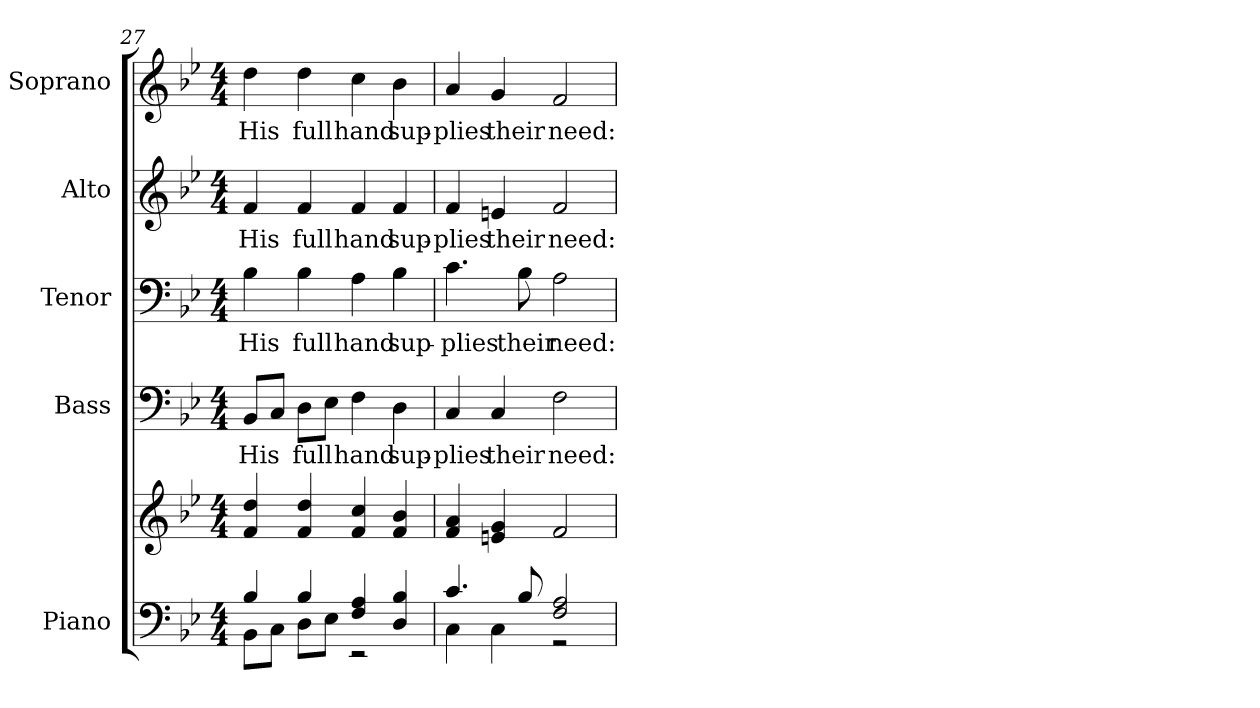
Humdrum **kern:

**kern	**kern	**kern	**text	**kern	**text	**kern	**text	**kern	**text
*part5	*part5	*part4	*part4	*part3	*part3	*part2	*part2	*part1	*part1
*staff6	*staff5	*staff4	*staff4	*staff3	*staff3	*staff2	*staff2	*staff1	*staff1
*I"Piano	*	*I"Bass	*	*I"Tenor	*	*I"Alto	*	*I"Soprano	*
*I'Pno.	*	*I'B.	*	*I'T.	*	*I'A.	*	*I'S.	*
!!LO:PB:g=z
*clefF4	*clefG2	*clefF4	*	*clefF4	*	*clefG2	*	*clefG2	*
*k[b-e-]	*k[b-e-]	*k[b-e-]	*	*k[b-e-]	*	*k[b-e-]	*	*k[b-e-]	*
*B-:	*B-:	*B-:	*	*B-:	*	*B-:	*	*B-:	*
*M4/4	*M4/4	*M4/4	*	*M4/4	*	*M4/4	*	*M4/4	*
=27	=27	=27	=27	=27	=27	=27	=27	=27	=27
*^	*	*	*	*	*	*	*	*	*
!	!	!	!	!LO:LY:b:color=#000000	!	!	!	!	!	!
!	!	!	!	!	!	!LO:LY:b:color=#000000	!	!	!	!
!	!	!	!	!	!	!	!	!LO:LY:b:color=#000000	!	!
!	!	!	!	!	!	!	!	!	!	!LO:LY:b:color=#000000
4B-i/	8BB-i\L	4fi/ 4ddi	8BB-i/L	His	4B-i\	His	4fi/	His	4ddi\	His
.	8Ci\J	.	8Ci/J	.	.	.	.	.	.	.
!	!	!	!	!LO:LY:b:color=#000000	!	!	!	!	!	!
!	!	!	!	!	!	!LO:LY:b:color=#000000	!	!	!	!
!	!	!	!	!	!	!	!	!LO:LY:b:color=#000000	!	!
!	!	!	!	!	!	!	!	!	!	!LO:LY:b:color=#000000
4B-i/	8Di\L	4fi/ 4ddi	8Di\L	full	4B-i\	full	4fi/	full	4ddi\	full
.	8E-i\J	.	8E-i\J	.	.	.	.	.	.	.
!	!	!	!	!LO:LY:b:color=#000000	!	!	!	!	!	!
!	!	!	!	!	!	!LO:LY:b:color=#000000	!	!	!	!
!	!	!	!	!	!	!	!	!LO:LY:b:color=#000000	!	!
!	!	!	!	!	!	!	!	!	!	!LO:LY:b:color=#000000
4Fi/ 4Ai	2r	4fi/ 4cci	4Fi\	hand	4Ai\	hand	4fi/	hand	4cci\	hand
!	!	!	!	!LO:LY:b:color=#000000	!	!	!	!	!	!
!	!	!	!	!	!	!LO:LY:b:color=#000000	!	!	!	!
!	!	!	!	!	!	!	!	!LO:LY:b:color=#000000	!	!
!	!	!	!	!	!	!	!	!	!	!LO:LY:b:color=#000000
4Di/ 4B-i	.	4fi/ 4b-i	4Di\	sup-	4B-i\	sup-	4fi/	sup-	4b-i\	sup-
=28	=28	=28	=28	=28	=28	=28	=28	=28	=28	=28
!	!	!	!	!LO:LY:b:color=#000000	!	!	!	!	!	!
!	!	!	!	!	!	!LO:LY:b:color=#000000	!	!	!	!
!	!	!	!	!	!	!	!	!LO:LY:b:color=#000000	!	!
!	!	!	!	!	!	!	!	!	!	!LO:LY:b:color=#000000
4.ci/	4Ci\	4fi/ 4ai	4Ci/	-plies	4.ci\	-plies	4fi/	-plies	4ai/	-plies
!	!	!	!	!LO:LY:b:color=#000000	!	!	!	!	!	!
!	!	!	!	!	!	!	!	!LO:LY:b:color=#000000	!	!
!	!	!	!	!	!	!	!	!	!	!LO:LY:b:color=#000000
.	4Ci\	4eni/ 4gi	4Ci/	their	.	.	4eni/	their	4gi/	their
!	!	!	!	!	!	!LO:LY:b:color=#000000	!	!	!	!
8B-i/	.	.	.	.	8B-i\	their	.	.	.	.
!	!	!	!	!LO:LY:b:color=#000000	!	!	!	!	!	!
!	!	!	!	!	!	!LO:LY:b:color=#000000	!	!	!	!
!	!	!	!	!	!	!	!	!LO:LY:b:color=#000000	!	!
!	!	!	!	!	!	!	!	!	!	!LO:LY:b:color=#000000
2Fi/ 2Ai	2r	2fi/	2Fi\	need:	2Ai\	need:	2fi/	need:	2fi/	need:
*v	*v	*	*	*	*	*	*	*	*	*
=	=	=	=	=	=	=	=	=	=
*-	*-	*-	*-	*-	*-	*-	*-	*-	*-
